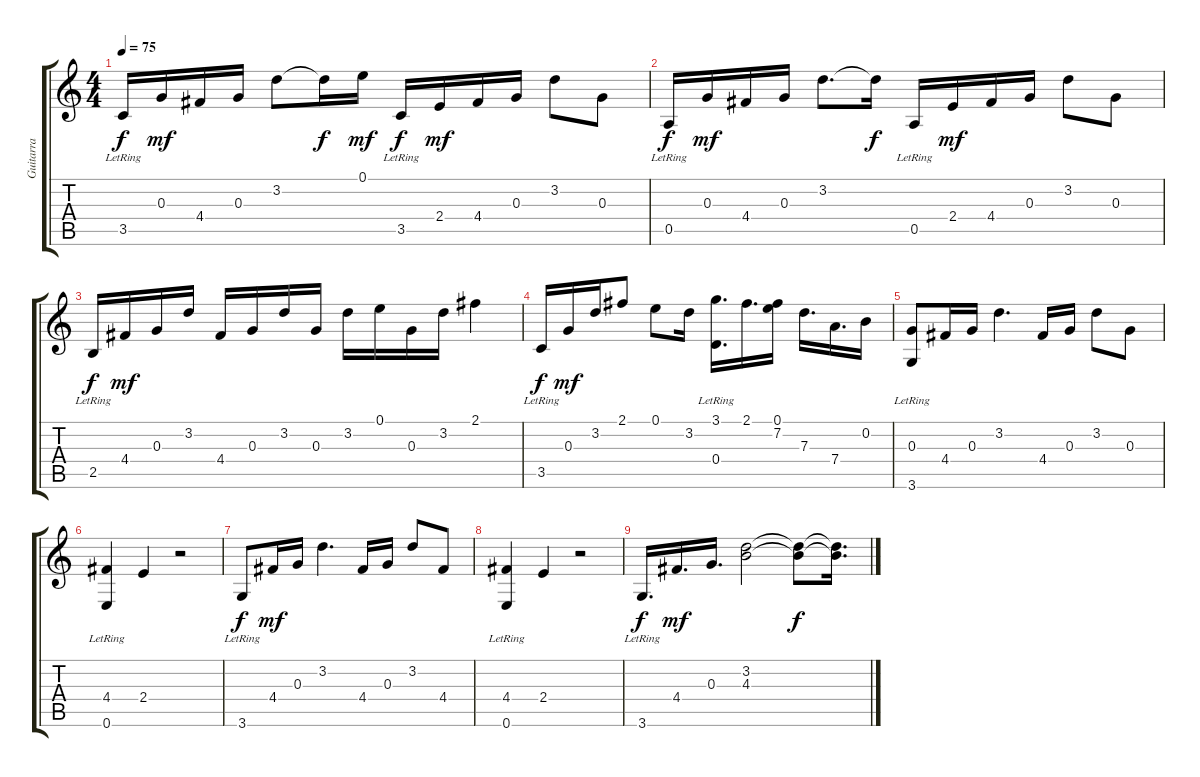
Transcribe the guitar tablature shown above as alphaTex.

\track ("Guitarra" "Guitarra") {instrument acousticguitarnylon}
\staff {score tabs}
\tuning (E4 B3 G3 D3 A2 E2) {hide}
\ts (4 4)
\tempo 75
\clef g2
\ks c
3.5{lr}.16{dy f} 0.3.16{dy mf} 4.4.16 0.3.16 3.2.8 3.2{t}.16{dy f} 0.1.16{dy mf} 3.5{lr}.16{dy f} 2.4.16{dy mf} 4.4.16 0.3.16 3.2.8 0.3.8 |
0.5{lr}.16{dy f} 0.3.16{dy mf} 4.4.16 0.3.16 3.2.8{d} 3.2{t}.16{dy f} 0.5{lr}.16 2.4.16{dy mf} 4.4.16 0.3.16 3.2.8 0.3.8 |
2.5{lr}.16{dy f} 4.4.16{dy mf} 0.3.16 3.2.16 4.4.16 0.3.16 3.2.16 0.3.16 3.2.16 0.1.16 0.3.16 3.2.16 2.1.4 |
3.5{lr}.16{dy f} 0.3.16{dy mf} 3.2.16 2.1.8 0.1.8 3.2.16 (3.1 0.4{lr}).16{d} 2.1.16{d} (0.1 7.2).16 7.3.16{d} 7.4.16{d} 0.2.16 |
(0.3 3.6{lr}).8 4.4.16 0.3.16 3.2.4{d} 4.4.16 0.3.16 3.2.8 0.3.8 |
(4.4 0.6{lr}).4 2.4.4 r.2 |
3.6{lr}.8{dy f} 4.4.16{dy mf} 0.3.16 3.2.4{d} 4.4.16 0.3.16 3.2.8 4.4.8 |
(4.4 0.6{lr}).4 2.4.4 r.2 |
3.6{lr}.16{d dy f} 4.4.16{d dy mf} 0.3.16{d} (3.2 4.3).2 (3.2{t} 4.3{t}).8{dy f} (3.2{t} 4.3{t}).16{d}
